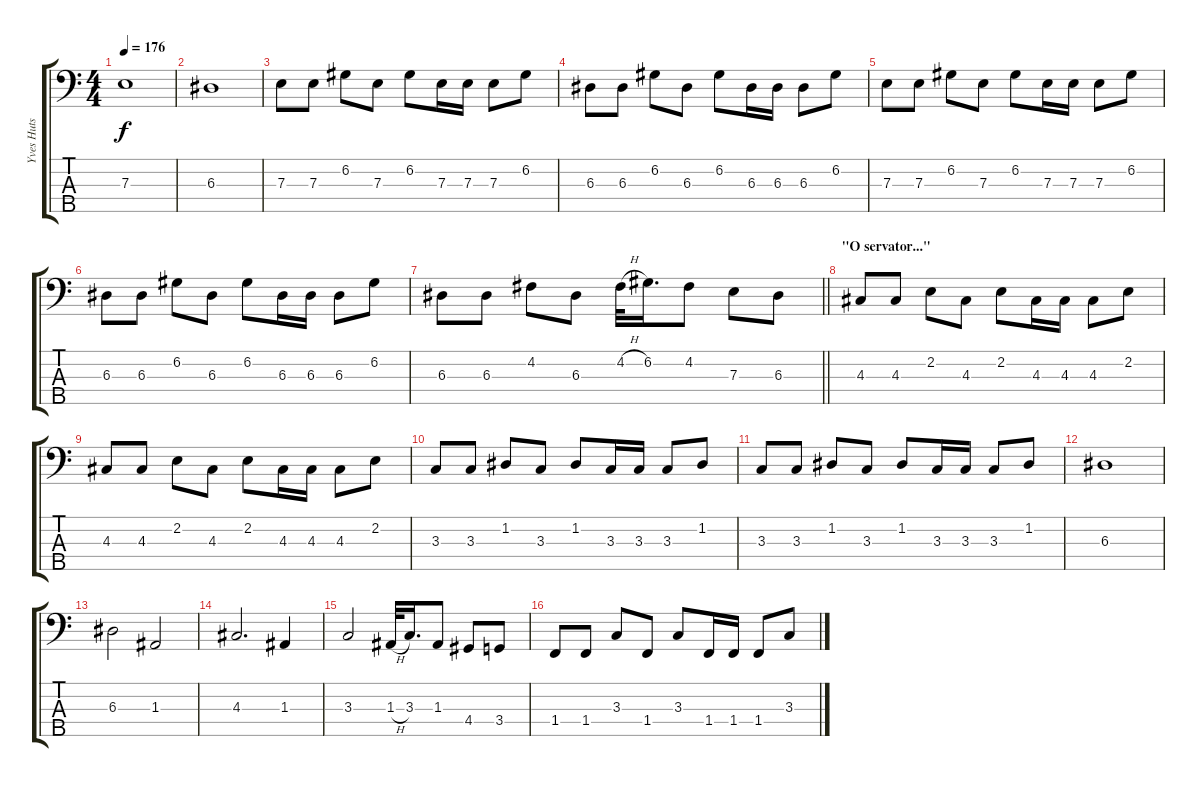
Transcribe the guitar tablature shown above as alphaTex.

\track ("Yves Huts" "Yves Huts") {instrument electricbasspick}
\staff {score tabs}
\tuning (G2 D2 A1 E1 B0) {hide}
\ts (4 4)
\tempo 176
\clef f4
\ks c
7.3.1{dy f} |
6.3.1 |
7.3.8 7.3.8 6.2.8 7.3.8 6.2.8 7.3.16 7.3.16 7.3.8 6.2.8 |
6.3.8 6.3.8 6.2.8 6.3.8 6.2.8 6.3.16 6.3.16 6.3.8 6.2.8 |
7.3.8 7.3.8 6.2.8 7.3.8 6.2.8 7.3.16 7.3.16 7.3.8 6.2.8 |
6.3.8 6.3.8 6.2.8 6.3.8 6.2.8 6.3.16 6.3.16 6.3.8 6.2.8 |
\barLineRight lightlight
6.3.8 6.3.8 4.2.8 6.3.8 4.2{h}.32 6.2.16{d} 4.2.8 7.3.8 6.3.8 |
\section ("" "\"O servator...\"")
4.3.8 4.3.8 2.2.8 4.3.8 2.2.8 4.3.16 4.3.16 4.3.8 2.2.8 |
4.3.8 4.3.8 2.2.8 4.3.8 2.2.8 4.3.16 4.3.16 4.3.8 2.2.8 |
3.3.8 3.3.8 1.2.8 3.3.8 1.2.8 3.3.16 3.3.16 3.3.8 1.2.8 |
3.3.8 3.3.8 1.2.8 3.3.8 1.2.8 3.3.16 3.3.16 3.3.8 1.2.8 |
6.3.1 |
6.3.2 1.3.2 |
4.3.2{d} 1.3.4 |
3.3.2 1.3{h}.32 3.3.16{d} 1.3.8 4.4.8 3.4.8 |
1.4.8 1.4.8 3.3.8 1.4.8 3.3.8 1.4.16 1.4.16 1.4.8 3.3.8
